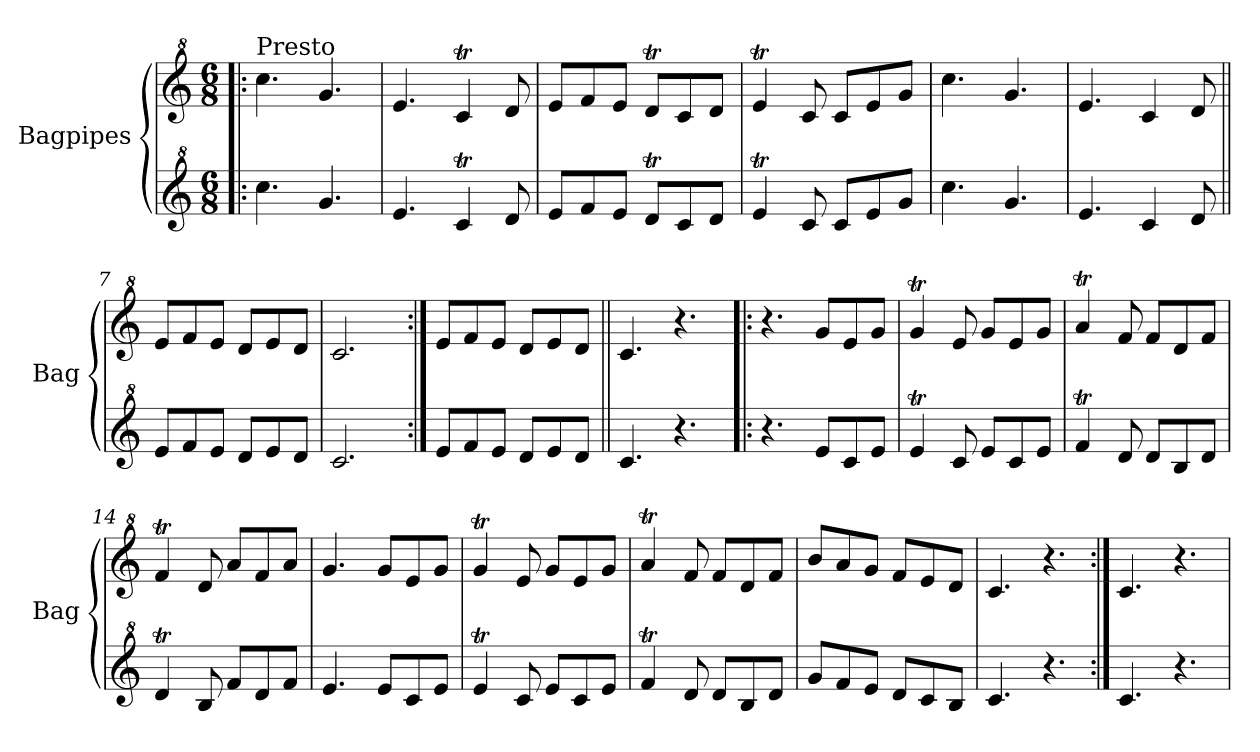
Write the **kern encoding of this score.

**kern	**kern
*part2	*part1
*staff2	*staff1
*I"Bagpipes	*I"Bagpipes
*I'Bag	*I'Bag
*clefG^2	*clefG^2
*k[]	*k[]
*C:	*C:
*M6/8	*M6/8
=1!|:	=1!|:
!	!LO:TX:a:t=Presto
4.ccc\	4.ccc\
4.gg/	4.gg/
=2	=2
4.ee/	4.ee/
4ccT/	4ccT/
8dd/	8dd/
=3	=3
8ee/L	8ee/L
8ff/	8ff/
8ee/J	8ee/J
8ddT/L	8ddT/L
8cc/	8cc/
8dd/J	8dd/J
=4	=4
4eet/	4eet/
8cc/	8cc/
8cc/L	8cc/L
8ee/	8ee/
8gg/J	8gg/J
=5	=5
4.ccc\	4.ccc\
4.gg/	4.gg/
=6	=6
4.ee/	4.ee/
4cc/	4cc/
8dd/	8dd/
=7||	=7||
8ee/L	8ee/L
8ff/	8ff/
8ee/J	8ee/J
8dd/L	8dd/L
8ee/	8ee/
8dd/J	8dd/J
=8	=8
2.cc/	2.cc/
=9:|!	=9:|!
8ee/L	8ee/L
8ff/	8ff/
8ee/J	8ee/J
8dd/L	8dd/L
8ee/	8ee/
8dd/J	8dd/J
!!LO:LB:g=z
=10||	=10||
4.cc/	4.cc/
4.r	4.r
=11!|:	=11!|:
4.r	4.r
8ee/L	8gg/L
8cc/	8ee/
8ee/J	8gg/J
=12	=12
4eet/	4ggT/
8cc/	8ee/
8ee/L	8gg/L
8cc/	8ee/
8ee/J	8gg/J
=13	=13
4ffT/	4aaT/
8dd/	8ff/
8dd/L	8ff/L
8b/	8dd/
8dd/J	8ff/J
=14	=14
4ddT/	4ffT/
8b/	8dd/
8ff/L	8aa/L
8dd/	8ff/
8ff/J	8aa/J
=15	=15
4.ee/	4.gg/
8ee/L	8gg/L
8cc/	8ee/
8ee/J	8gg/J
=16	=16
4eet/	4ggT/
8cc/	8ee/
8ee/L	8gg/L
8cc/	8ee/
8ee/J	8gg/J
=17	=17
4ffT/	4aaT/
8dd/	8ff/
8dd/L	8ff/L
8b/	8dd/
8dd/J	8ff/J
=18	=18
8gg/L	8bb/L
8ff/	8aa/
8ee/J	8gg/J
8dd/L	8ff/L
8cc/	8ee/
8b/J	8dd/J
!!LO:LB:g=z
=19	=19
4.cc/	4.cc/
4.r	4.r
=20:|!	=20:|!
4.cc/	4.cc/
4.r	4.r
=	=
*-	*-
